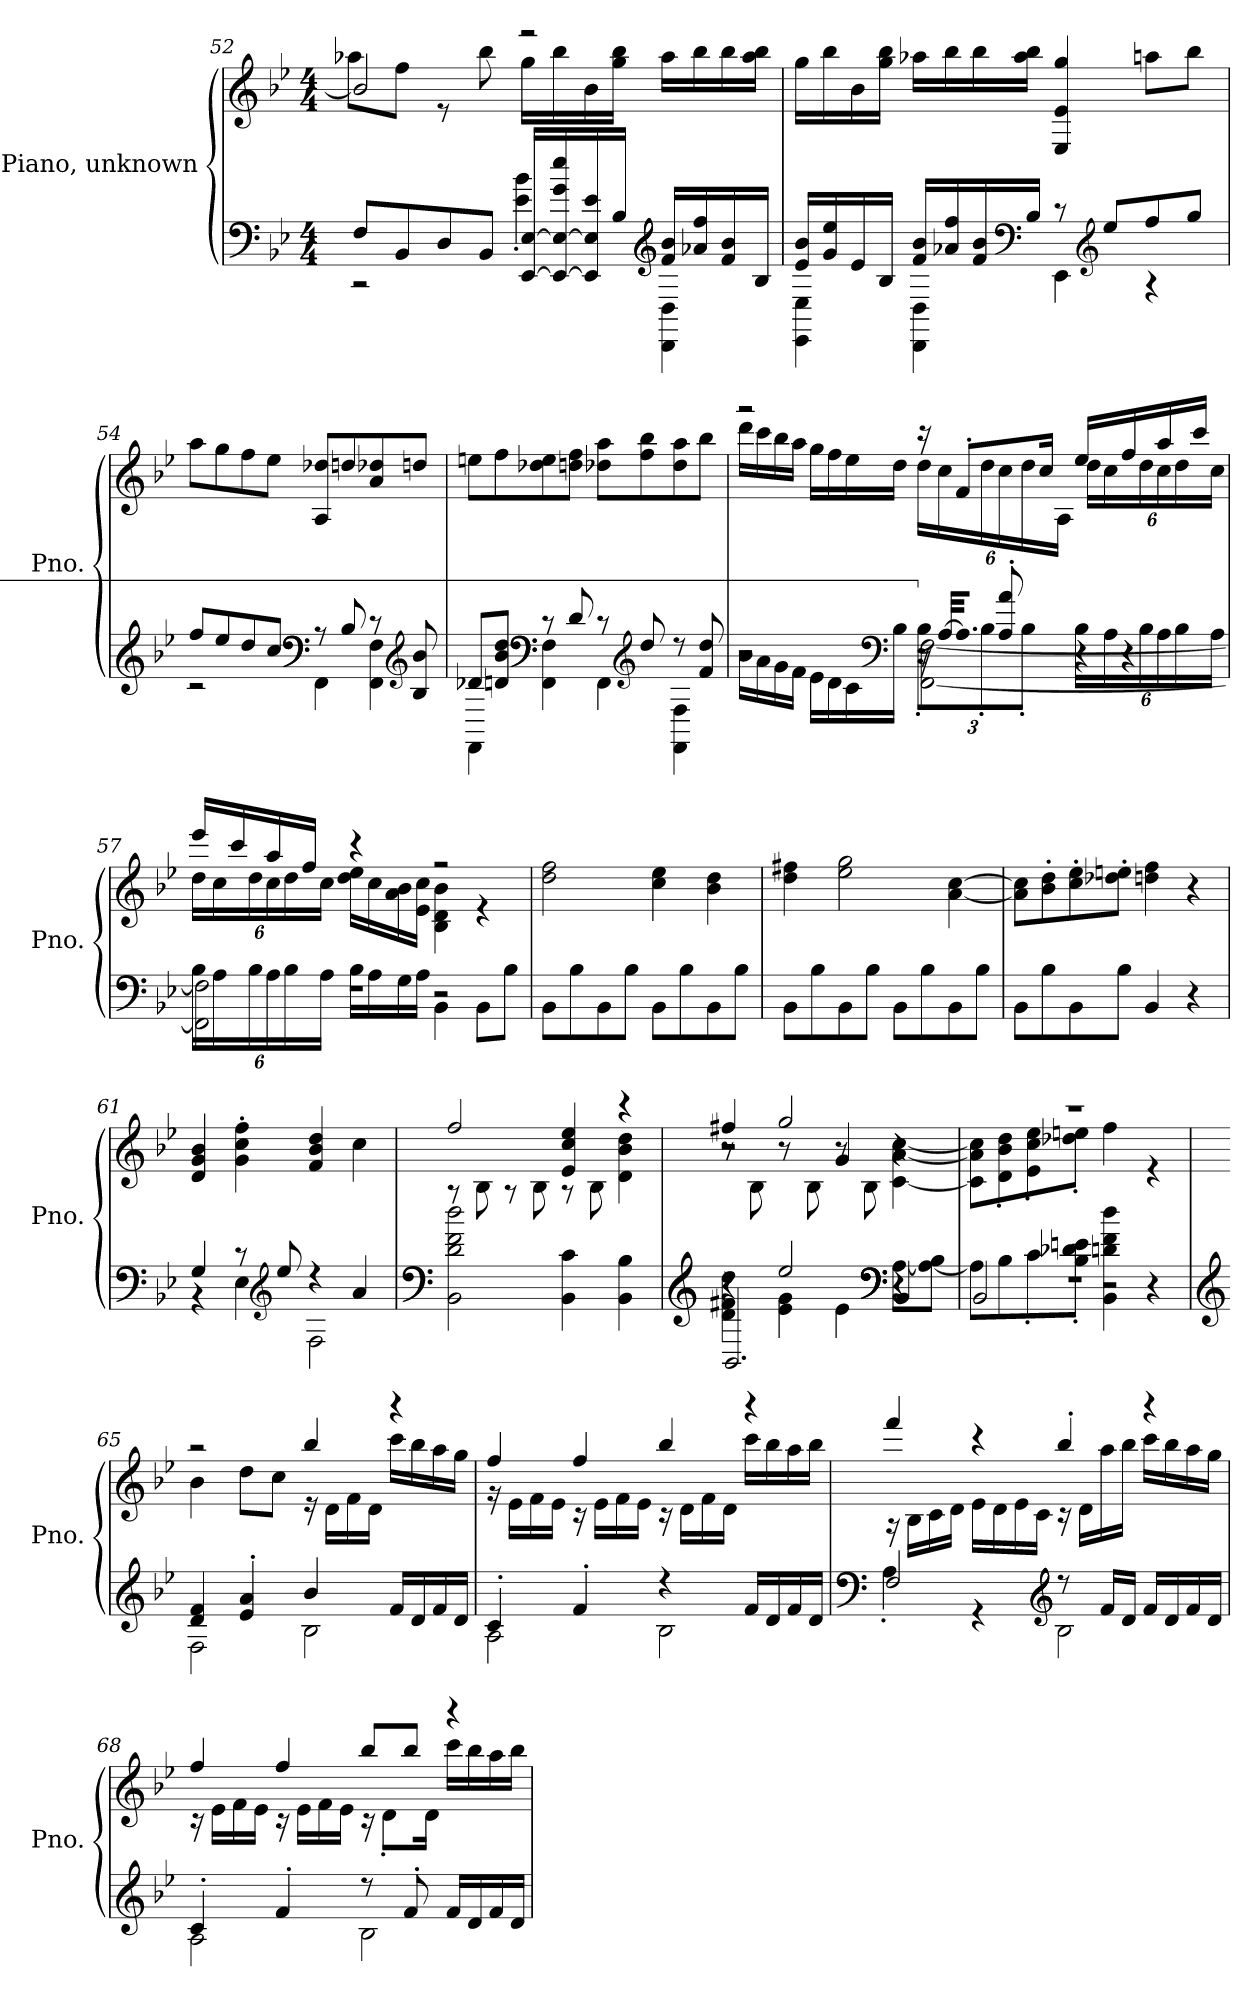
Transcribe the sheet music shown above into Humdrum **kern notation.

**kern	**kern
*part1	*part1
*staff2	*staff1
*I"Piano, unknown	*
*I'Pno.	*
*clefF4	*clefG2
*k[b-e-]	*k[b-e-]
*M4/4	*M4/4
=52	=52
*^	*^
8F/L	2r	2b-/]	8aa-X\L
8BB-/	.	.	8ff\J
8D/	.	.	8r
8BB-/J	.	.	8bb-\
[16EE-/ [16E-/LL	4e-\' 4b-\'	2r	16gg\LL
16EE-/_ 16E-/_ 16g/ 16ee-/	.	.	16bb-\
16EE-/] 16E-/] 16e-/	.	.	16b-\
16B-/JJ	.	.	16gg\ 16bb-\JJ
*clefG2	*	*	*
16f/ 16b-/LL	4DD\ 4D\	.	16aa-\LL
16a-X/ 16ff/	.	.	16bb-\
16f/ 16b-/	.	.	16bb-\
16B-/JJ	.	.	16aa-\ 16bb-\JJ
*	*	*v	*v
!!LO:LB:g=z
=53	=53	=53
16e-/ 16b-/LL	4EE-\ 4E-\	16gg\LL
16g/ 16ee-/	.	16bb-\
16e-/	.	16b-\
16B-/JJ	.	16gg\ 16bb-\JJ
16f/ 16b-/LL	4DD\ 4D\	16aa-X\LL
16a-X/ 16ff/	.	16bb-\
16f/ 16b-/	.	16bb-\
*clefF4	*	*
16B-/JJ	.	16aa-\ 16bb-\JJ
8r	4EE-\	4E-/ 4e-/ 4gg/
*clefG2	*	*
8ee-/L	.	.
8ff/	4r	8aan\L
8gg/J	.	8bb-\J
=54	=54	=54
8ff/L	2r	8aa\L
8ee-/	.	8gg\
8dd/	.	8ff\
8cc/J	.	8ee-\J
*clefF4	*	*
8r	4FF\	8A/ 8dd-X/L
8B-/	.	8ddn/
8r	4FF\ 4F\	8a/ 8dd-X/
*clefG2	*	*
8B-/ 8b-/	.	8ddn/J
!!LO:PB:g=z
=55	=55	=55
8d-X/L	4FF\	8een\L
8dn/ 8b-/ 8dd/J	.	8ff\
*clefF4	*	*
8r	4FF\ 4F\	8dd-X\ 8ee\
8d/	.	8ddn\ 8ff\J
8r	4FF\	8dd-X\ 8aa\L
*clefG2	*	*
8dd/	.	8ff\ 8bb-\
8r	4FF\ 4F\	8dd-\ 8aa\
8f/ 8dd/	.	8bb-\J
=56	=56	=56
*^	*^	*^
2r	16b-\LL	2r	2r	2r	16ddd\LL
.	16a\	.	.	.	16ccc\
.	16g\	.	.	.	16bb-\
.	16f\JJ	.	.	.	16aa\JJ
.	16e-\LL	.	.	.	16gg\LL
.	16d\	.	.	.	16ff\
.	16c\	.	.	.	16ee-\
*clefF4	*	*	*	*	*
.	16B-\JJ	.	.	.	16dd\JJ
*	*Xbrackettup	*brackettup	*	*	*Xbrackettup
8r	12B-'\L	24r	[2FF\ [2F\	16r	24dd\LL
.	.	[48A/KKL	.	.	24cc\
.	.	8.A/J]	.	8f'/L	.
.	12B-'\	.	.	.	24dd\
8A/' 8a/'	.	.	.	.	24cc\
.	12B-'\J	.	.	.	24dd\
.	.	.	.	16cc/Jk	.
.	.	.	.	.	24A\JJ
*	*Xbrackettup	*	*	*	*
4r	24B-\LL	4r	.	16ee-/LL	24dd\LL
.	24A\	.	.	.	24cc\
.	.	.	.	16ff/	.
.	24B-\	.	.	.	24dd\
.	24A\	.	.	16aa/	24cc\
.	24B-\	.	.	.	24dd\
.	.	.	.	16ccc/JJ	.
.	24A\JJ	.	.	.	24cc\JJ
*	*	*v	*v	*	*
!!LO:LB:g=z	!!
=57	=57	=57	=57	=57
1r	24B-\LL	2FF\] 2F\]	16eee-/LL	24dd\LL
.	24A\	.	.	24cc\
.	.	.	16ccc/	.
.	24B-\	.	.	24dd\
.	24A\	.	16aa/	24cc\
.	24B-\	.	.	24dd\
.	.	.	16ff/JJ	.
.	24A\JJ	.	.	24cc\JJ
.	16B-\LL	.	4r	16dd\ 16ee-\LL
.	16A\	.	.	16cc\
.	16G\	.	.	16a\ 16b-\
.	16A\JJ	.	.	16e-\ 16cc\JJ
.	4BB-\	2r	2r	4B-\ 4d\ 4b-\
.	8BB-\L	.	.	4r
.	8B-\J	.	.	.
*v	*v	*v	*	*
*	*v	*v
=58	=58
8BB-\L	2dd\ 2ff\
8B-\	.
8BB-\	.
8B-\J	.
8BB-\L	4cc\ 4ee-\
8B-\	.
8BB-\	4b-\ 4dd\
8B-\J	.
=59	=59
8BB-\L	4dd\ 4ff#X\
8B-\	.
8BB-\	2ee-\ 2gg\
8B-\J	.
8BB-\L	.
8B-\	.
8BB-\	[4a\ [4cc\
8B-\J	.
=60	=60
8BB-\L	8a\] 8cc\]L
8B-\	8b-\' 8dd\'
8BB-\	8cc\' 8ee-\'
8B-\J	8dd-X\' 8een\'J
4BB-/	4ddn\ 4ff\
4r	4r
!!LO:LB:g=z
=61	=61
*^	*
4G/	4r	4d/ 4g/ 4b-/
8r	4E-\	4g\' 4cc\' 4ff\'
*clefG2	*	*
8ee-/	.	.
4r	2F\	4f/ 4b-/ 4dd/
4a/	.	4cc\
*v	*v	*
=62	=62
*clefF4	*
*	*^
2BB-\ 2d\ 2f\ 2dd\	2ff/	8r
.	.	8B-\
.	.	8r
.	.	8B-\
4BB-\ 4c\	4e-/ 4cc/ 4ee-/	8r
.	.	8B-\
4BB-\ 4B-\	4r	4d\ 4b-\ 4dd\
*	*v	*v
=63	=63
*clefG2	*
*^	*^
*	*^	*	*^
4r	4d\ 4f#X\ 4dd\	2.BB-/	4ff#X/	8r	2r
.	.	.	.	8B-\	.
2ee-/	4e-\ 4g\	.	2gg/	8r	.
.	.	.	.	8B-\	.
.	4e-\	.	.	8r	4g/
.	.	.	.	8B-\	.
*clefF4	*	*	*	*	*
4r	[8A\L	4BB-/	4r	[4c\ [4a\ [4cc\	4r
.	8A\_ 8B-\J	.	.	.	.
*	*	*	*	*v	*v
=64	=64	=64	=64	=64
1r	8A\L]	2BB-/	1r	8c\] 8a\] 8cc\]L
.	8B-\	.	.	8d\' 8b-\' 8dd\'
.	8c'\	.	.	8e-\' 8cc\' 8ee-\'
.	8B-\' 8d-X\' 8en\'J	.	.	8dd-X\' 8een\'J
.	4BB-\ 4dn\ 4f\ 4dd\	2r	.	4ff\
.	4r	.	.	4r
*v	*v	*v	*	*
!!LO:LB:g=z	!!
=65	=65	=65
*clefG2	*	*
*^	*	*
4d/ 4f/	2F\	2r	4b-\
4e-/' 4a/'	.	.	8dd\L
.	.	.	8cc\J
4b-/	2B-\	4bb-/	16r
.	.	.	16d\LL
.	.	.	16f\
.	.	.	16d\JJ
16f/LL	.	4r	16ccc\LL
16d/	.	.	16bb-\
16f/	.	.	16aa\
16d/JJ	.	.	16gg\JJ
=66	=66	=66	=66
4c'/	2A\	4ff/	16r
.	.	.	16e-\LL
.	.	.	16f\
.	.	.	16e-\JJ
4f'/	.	4ff/	16r
.	.	.	16e-\LL
.	.	.	16f\
.	.	.	16e-\JJ
4r	2B-\	4bb-/	16r
.	.	.	16d\LL
.	.	.	16f\
.	.	.	16d\JJ
16f/LL	.	4r	16ccc\LL
16d/	.	.	16bb-\
16f/	.	.	16aa\
16d/JJ	.	.	16bb-\JJ
!!LO:LB:g=z	!!
=67	=67	=67	=67
*clefF4	*	*	*
2F/	4A'\	4fff/	16r
.	.	.	16B-\LL
.	.	.	16c\
.	.	.	16d\JJ
.	4r	4r	16e-\LL
.	.	.	16d\
.	.	.	16e-\
.	.	.	16c\JJ
*clefG2	*	*	*
8r	2B-\	4bb-'/	16r
.	.	.	16d\LL
16f/LL	.	.	16aa\
16d/JJ	.	.	16bb-\JJ
16f/LL	.	4r	16ccc\LL
16d/	.	.	16bb-\
16f/	.	.	16aa\
16d/JJ	.	.	16gg\JJ
=68	=68	=68	=68
4c'/	2A\	4ff/	16r
.	.	.	16e-\LL
.	.	.	16f\
.	.	.	16e-\JJ
4f'/	.	4ff/	16r
.	.	.	16e-\LL
.	.	.	16f\
.	.	.	16e-\JJ
8r	2B-\	8bb-/L	16r
.	.	.	8d'\L
8f'/	.	8bb-/J	.
.	.	.	16d\Jk
16f/LL	.	4r	16ccc\LL
16d/	.	.	16bb-\
16f/	.	.	16aa\
16d/JJ	.	.	16bb-\JJ
*v	*v	*	*
*	*v	*v
=	=
*-	*-
